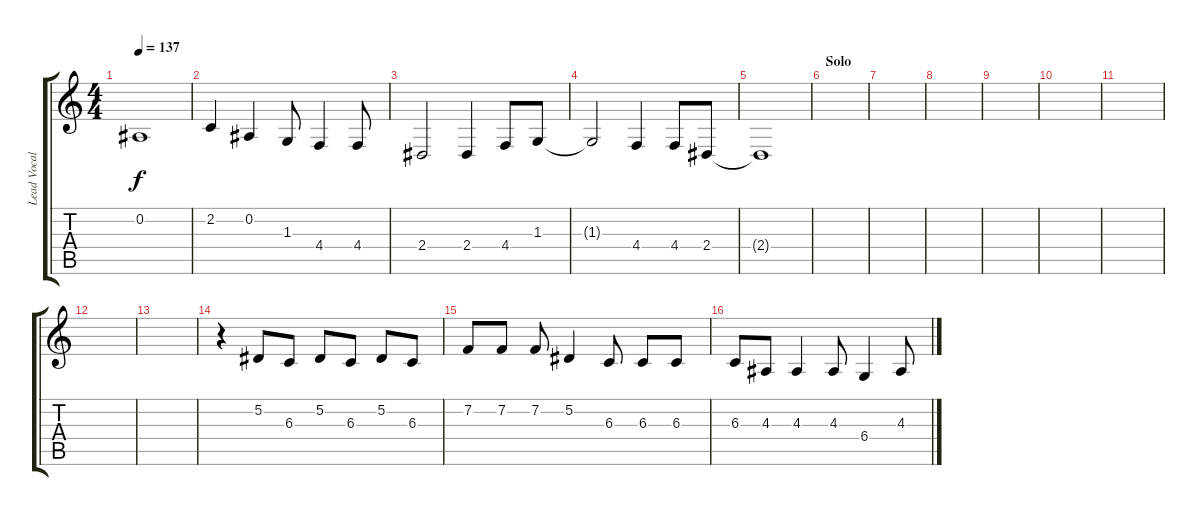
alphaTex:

\track ("Lead Vocals (BJA)" "Lead Vocal") {instrument acousticgrandpiano}
\staff {score tabs}
\tuning (Eb4 Bb3 Gb3 Db3 Ab2 Eb2) {hide}
\ts (4 4)
\tempo 137
\clef g2
\ks c
0.2{t}.1{dy f} |
2.2.4 0.2.4 1.3.8 4.4.4 4.4.8 |
2.4.2 2.4.4 4.4.8 1.3.8 |
1.3{t}.2 4.4.4 4.4.8 2.4.8 |
2.4{t}.1 |
\section ("" "Solo")
|
|
|
|
|
|
|
|
r.4 5.2.8 6.3.8 5.2.8 6.3.8 5.2.8 6.3.8 |
7.2.8 7.2.8 7.2.8 5.2.4 6.3.8 6.3.8 6.3.8 |
6.3.8 4.3.8 4.3.4 4.3.8 6.4.4 4.3.8
